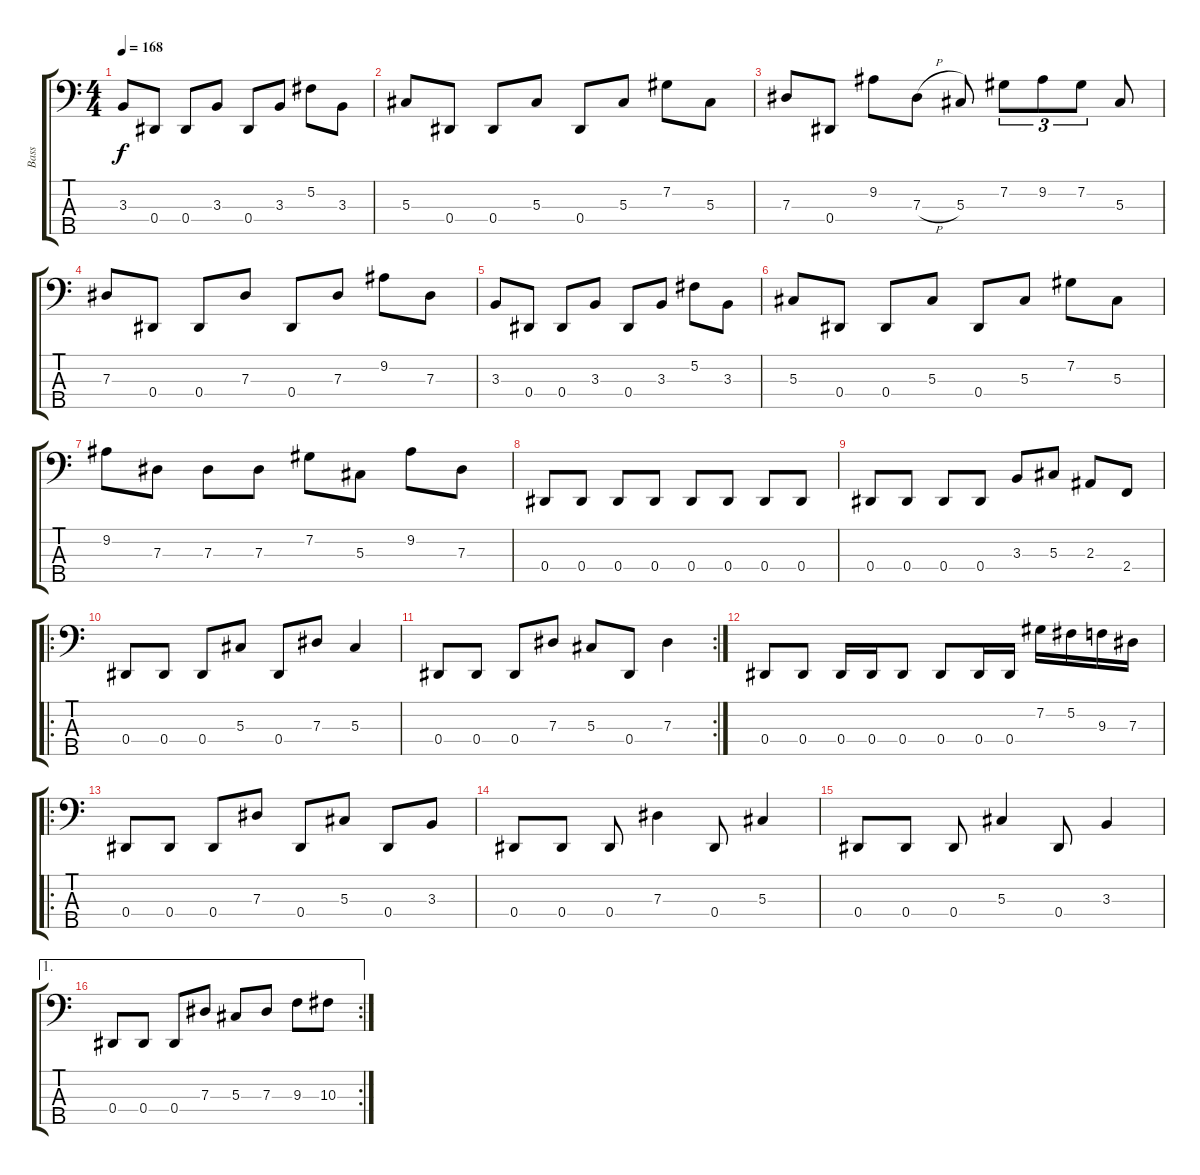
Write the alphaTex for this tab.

\track ("Bass" "Bass") {instrument electricbassfinger}
\staff {score tabs}
\tuning (Gb2 Db2 Ab1 Eb1 Bb0) {hide}
\ts (4 4)
\tempo 168
\clef f4
\ks c
3.3.8{dy f} 0.4.8 0.4.8 3.3.8 0.4.8 3.3.8 5.2.8 3.3.8 |
5.3.8 0.4.8 0.4.8 5.3.8 0.4.8 5.3.8 7.2.8 5.3.8 |
7.3.8 0.4.8 9.2.8 7.3{h}.8 5.3.8 7.2.8{tu (3 2)} 9.2.8{tu (3 2)} 7.2.8{tu (3 2)} 5.3.8 |
7.3.8 0.4.8 0.4.8 7.3.8 0.4.8 7.3.8 9.2.8 7.3.8 |
3.3.8 0.4.8 0.4.8 3.3.8 0.4.8 3.3.8 5.2.8 3.3.8 |
5.3.8 0.4.8 0.4.8 5.3.8 0.4.8 5.3.8 7.2.8 5.3.8 |
9.2.8 7.3.8 7.3.8 7.3.8 7.2.8 5.3.8 9.2.8 7.3.8 |
0.4.8 0.4.8 0.4.8 0.4.8 0.4.8 0.4.8 0.4.8 0.4.8 |
0.4.8 0.4.8 0.4.8 0.4.8 3.3.8 5.3.8 2.3.8 2.4.8 |
\ro
0.4.8 0.4.8 0.4.8 5.3.8 0.4.8 7.3.8 5.3.4 |
\rc 2
0.4.8 0.4.8 0.4.8 7.3.8 5.3.8 0.4.8 7.3.4 |
0.4.8 0.4.8 0.4.16 0.4.16 0.4.8 0.4.8 0.4.16 0.4.16 7.2.16 5.2.16 9.3.16 7.3.16 |
\ro
0.4.8 0.4.8 0.4.8 7.3.8 0.4.8 5.3.8 0.4.8 3.3.8 |
0.4.8 0.4.8 0.4.8 7.3.4 0.4.8 5.3.4 |
0.4.8 0.4.8 0.4.8 5.3.4 0.4.8 3.3.4 |
\ae 1
\rc 2
0.4.8 0.4.8 0.4.8 7.3.8 5.3.8 7.3.8 9.3.8 10.3.8
